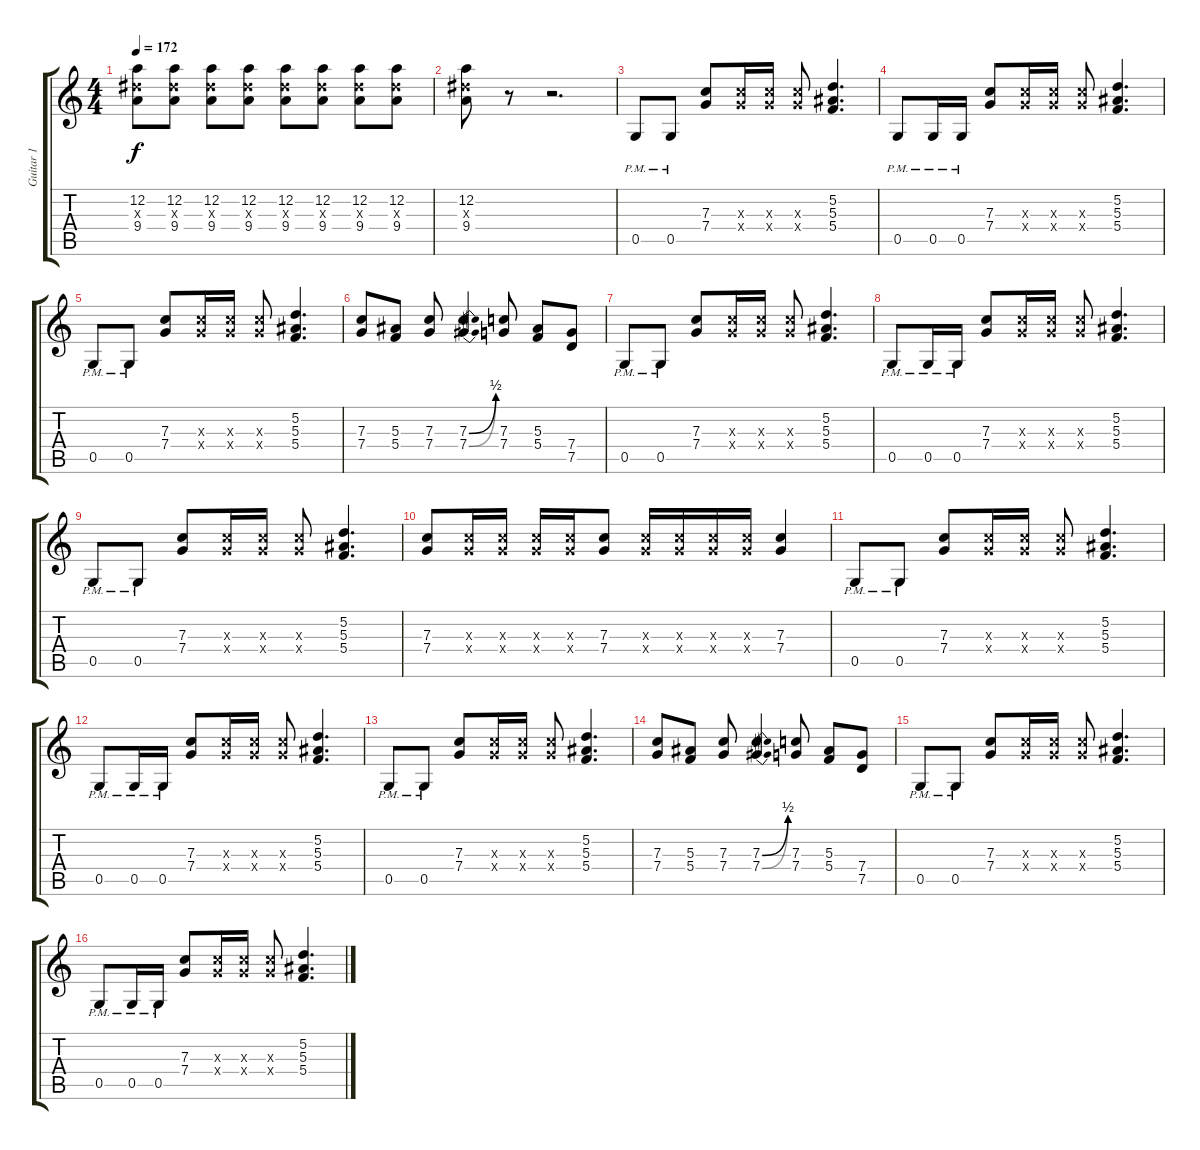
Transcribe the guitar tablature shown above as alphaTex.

\track ("Guitar 1" "Guitar 1") {instrument overdrivenguitar}
\staff {score tabs}
\tuning (D4 A3 F3 C3 G2 D2) {hide}
\ts (4 4)
\tempo 172
\clef g2
\ks c
(12.2 10.3{x} 9.4).8{dy f} (12.2 10.3{x} 9.4).8 (12.2 10.3{x} 9.4).8 (12.2 10.3{x} 9.4).8 (12.2 10.3{x} 9.4).8 (12.2 10.3{x} 9.4).8 (12.2 10.3{x} 9.4).8 (12.2 10.3{x} 9.4).8 |
(12.2 10.3{x} 9.4).8 r.8 r.2{d} |
0.5{pm}.8 0.5{pm}.8 (7.3 7.4).8 (7.3{x} 7.4{x}).16 (7.3{x} 7.4{x}).16 (7.3{x} 7.4{x}).8 (5.2 5.3 5.4).4{d} |
0.5{pm}.8 0.5{pm}.16 0.5{pm}.16 (7.3 7.4).8 (7.3{x} 7.4{x}).16 (7.3{x} 7.4{x}).16 (7.3{x} 7.4{x}).8 (5.2 5.3 5.4).4{d} |
0.5{pm}.8 0.5{pm}.8 (7.3 7.4).8 (7.3{x} 7.4{x}).16 (7.3{x} 7.4{x}).16 (7.3{x} 7.4{x}).8 (5.2 5.3 5.4).4{d} |
(7.3 7.4).8 (5.3 5.4).8 (7.3 7.4).8 (7.3{be (bend 0 0 60 2)} 7.4{be (bend 0 0 60 2)}).4 (7.3 7.4).8 (5.3 5.4).8 (7.4 7.5).8 |
0.5{pm}.8 0.5{pm}.8 (7.3 7.4).8 (7.3{x} 7.4{x}).16 (7.3{x} 7.4{x}).16 (7.3{x} 7.4{x}).8 (5.2 5.3 5.4).4{d} |
0.5{pm}.8 0.5{pm}.16 0.5{pm}.16 (7.3 7.4).8 (7.3{x} 7.4{x}).16 (7.3{x} 7.4{x}).16 (7.3{x} 7.4{x}).8 (5.2 5.3 5.4).4{d} |
0.5{pm}.8 0.5{pm}.8 (7.3 7.4).8 (7.3{x} 7.4{x}).16 (7.3{x} 7.4{x}).16 (7.3{x} 7.4{x}).8 (5.2 5.3 5.4).4{d} |
(7.3 7.4).8 (7.3{x} 7.4{x}).16 (7.3{x} 7.4{x}).16 (7.3{x} 7.4{x}).16 (7.3{x} 7.4{x}).16 (7.3 7.4).8 (7.3{x} 7.4{x}).16 (7.3{x} 7.4{x}).16 (7.3{x} 7.4{x}).16 (7.3{x} 7.4{x}).16 (7.3 7.4).4 |
0.5{pm}.8 0.5{pm}.8 (7.3 7.4).8 (7.3{x} 7.4{x}).16 (7.3{x} 7.4{x}).16 (7.3{x} 7.4{x}).8 (5.2 5.3 5.4).4{d} |
0.5{pm}.8 0.5{pm}.16 0.5{pm}.16 (7.3 7.4).8 (7.3{x} 7.4{x}).16 (7.3{x} 7.4{x}).16 (7.3{x} 7.4{x}).8 (5.2 5.3 5.4).4{d} |
0.5{pm}.8 0.5{pm}.8 (7.3 7.4).8 (7.3{x} 7.4{x}).16 (7.3{x} 7.4{x}).16 (7.3{x} 7.4{x}).8 (5.2 5.3 5.4).4{d} |
(7.3 7.4).8 (5.3 5.4).8 (7.3 7.4).8 (7.3{be (bend 0 0 60 2)} 7.4{be (bend 0 0 60 2)}).4 (7.3 7.4).8 (5.3 5.4).8 (7.4 7.5).8 |
0.5{pm}.8 0.5{pm}.8 (7.3 7.4).8 (7.3{x} 7.4{x}).16 (7.3{x} 7.4{x}).16 (7.3{x} 7.4{x}).8 (5.2 5.3 5.4).4{d} |
0.5{pm}.8 0.5{pm}.16 0.5{pm}.16 (7.3 7.4).8 (7.3{x} 7.4{x}).16 (7.3{x} 7.4{x}).16 (7.3{x} 7.4{x}).8 (5.2 5.3 5.4).4{d}
